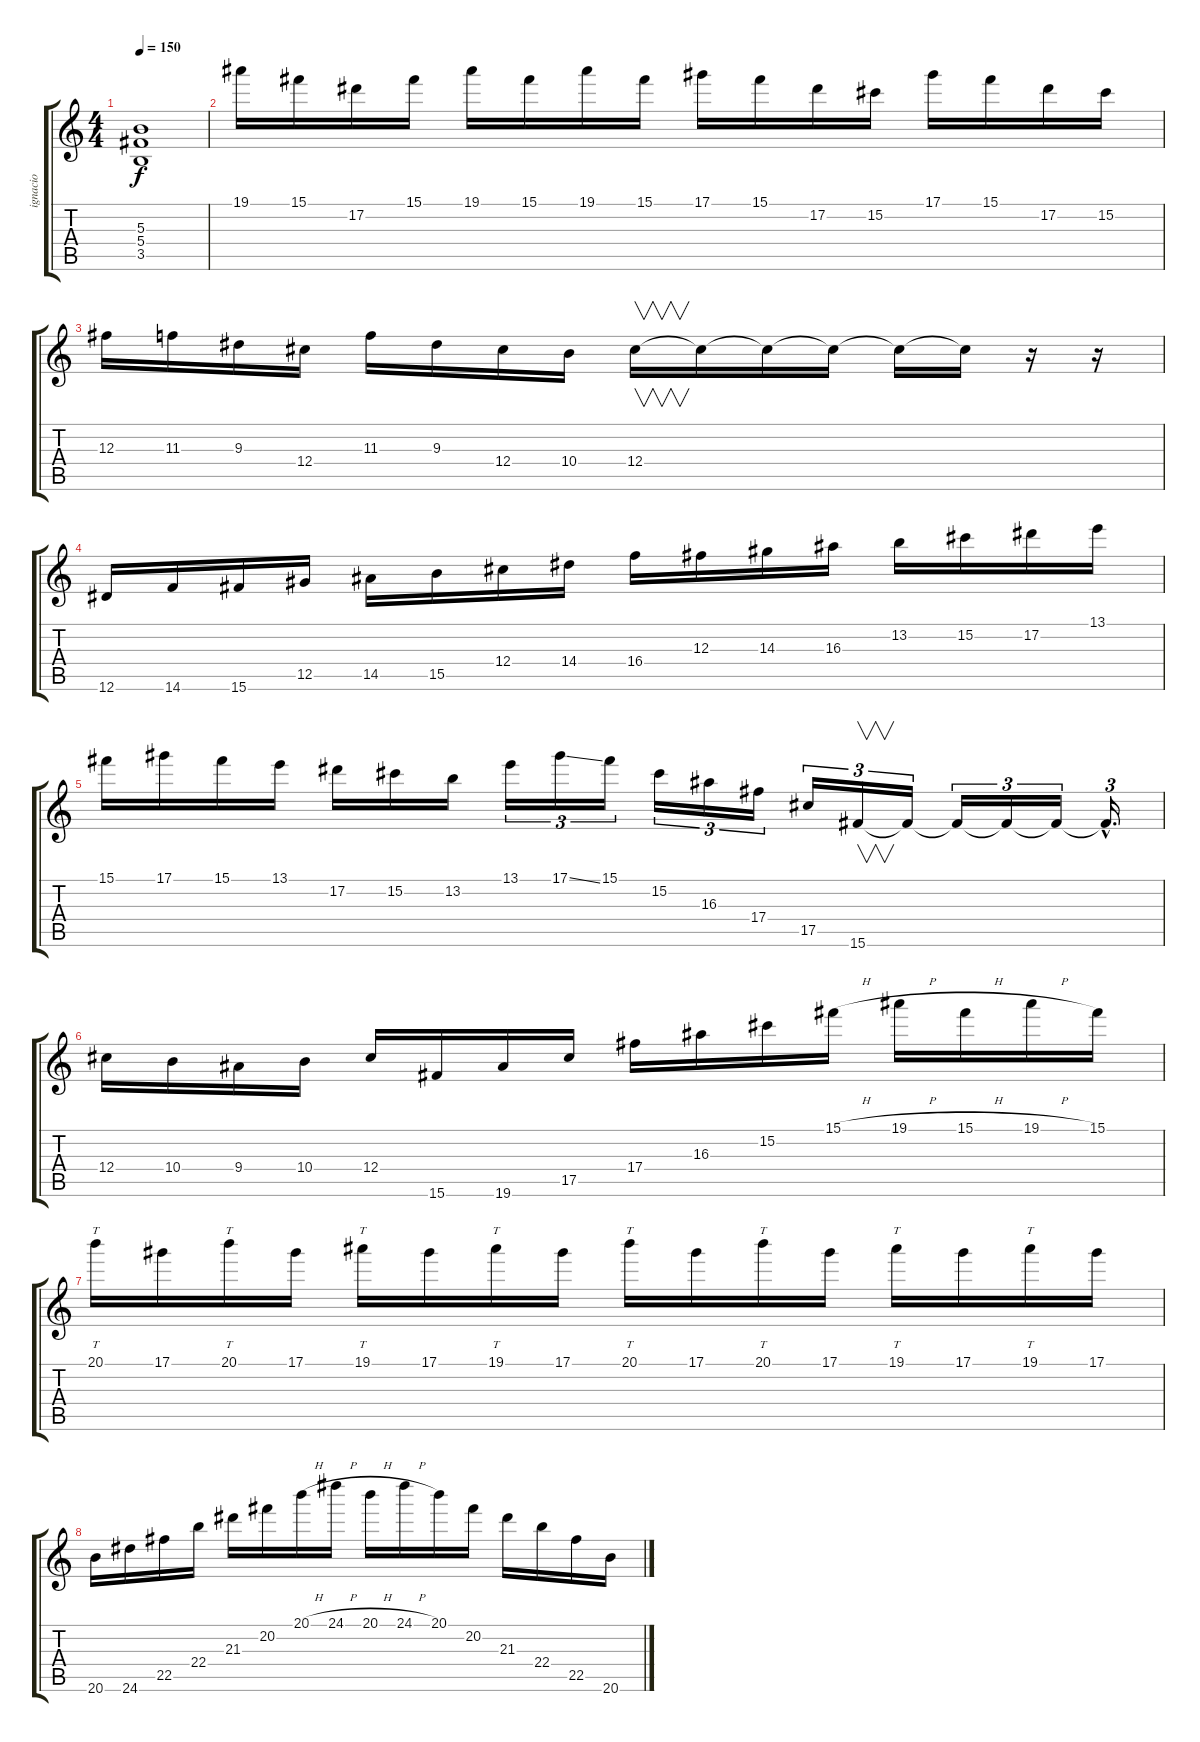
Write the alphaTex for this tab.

\track ("ignacio" "ignacio") {instrument distortionguitar}
\staff {score tabs}
\tuning (Eb4 Bb3 Gb3 Db3 Ab2 Eb2) {hide}
\ts (4 4)
\tempo 150
\clef g2
\ks c
(5.3{t} 5.4{t} 3.5{t}).1{dy f} |
19.1.16{volume 16} 15.1.16 17.2.16 15.1.16 19.1.16 15.1.16 19.1.16 15.1.16 17.1.16 15.1.16 17.2.16 15.2.16 17.1.16 15.1.16 17.2.16 15.2.16 |
12.3.16 11.3.16 9.3.16 12.4.16 11.3.16 9.3.16 12.4.16 10.4.16 12.4.16{v} 12.4{t}.16 12.4{t}.16 12.4{t}.16 12.4{t}.16 12.4{t}.16 r.16 r.16 |
12.6.16 14.6.16 15.6.16 12.5.16 14.5.16 15.5.16 12.4.16 14.4.16 16.4.16 12.3.16 14.3.16 16.3.16 13.2.16 15.2.16 17.2.16 13.1.16 |
15.1.16 17.1.16 15.1.16 13.1.16 17.2.16 15.2.16 13.2.16 13.1.16{tu (3 2)} 17.1{ss}.16{tu (3 2)} 15.1.16{tu (3 2)} 15.2.16{tu (3 2)} 16.3.16{tu (3 2)} 17.4.16{tu (3 2)} 17.5.16{tu (3 2)} 15.6.16{v tu (3 2)} 15.6{t}.16{tu (3 2)} 15.6{t}.16{tu (3 2)} 15.6{t}.16{tu (3 2)} 15.6{t}.16{tu (3 2)} 15.6{hac t}.16{d tu (3 2)} |
12.4.16 10.4.16 9.4.16 10.4.16 12.4.16 15.6.16 19.6.16 17.5.16 17.4.16 16.3.16 15.2.16 15.1{h}.16 19.1{h}.16 15.1{h}.16 19.1{h}.16 15.1.16 |
20.1.16{tt} 17.1.16 20.1.16{tt} 17.1.16 19.1.16{tt} 17.1.16 19.1.16{tt} 17.1.16 20.1.16{tt} 17.1.16 20.1.16{tt} 17.1.16 19.1.16{tt} 17.1.16 19.1.16{tt} 17.1.16 |
20.6.16 24.6.16 22.5.16 22.4.16 21.3.16 20.2.16 20.1{h}.16 24.1{h}.16 20.1{h}.16 24.1{h}.16 20.1.16 20.2.16 21.3.16 22.4.16 22.5.16 20.6.16
